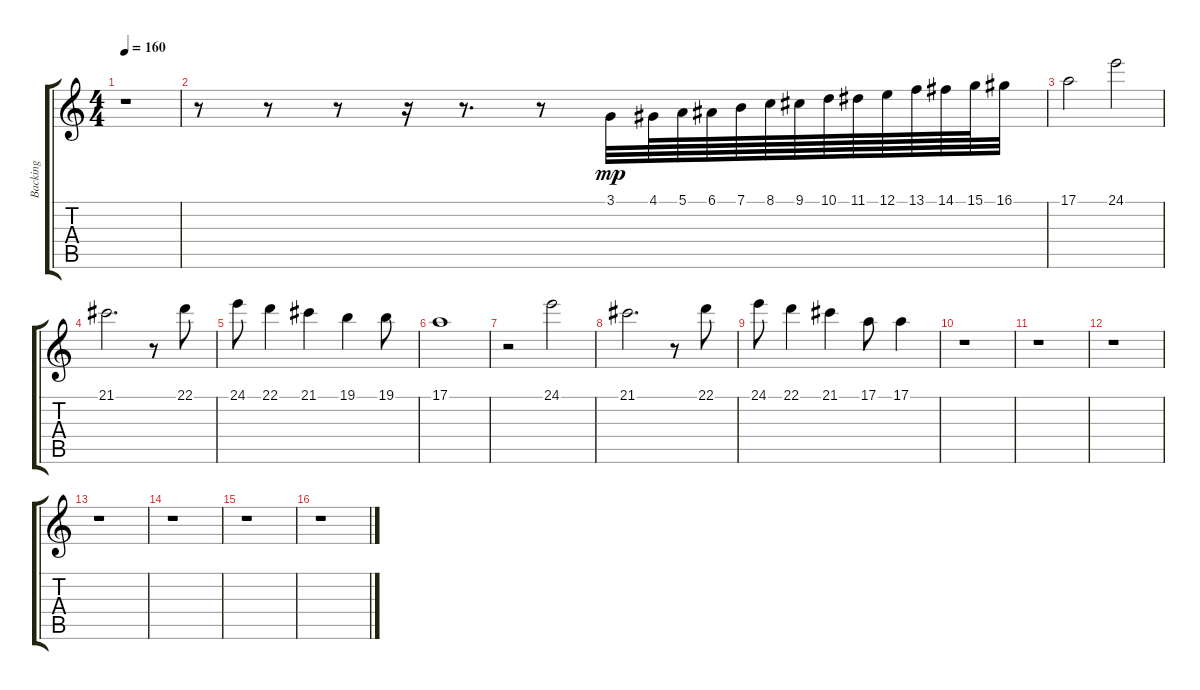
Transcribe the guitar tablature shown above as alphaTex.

\track ("Backing" "Backing") {instrument lead1square}
\staff {score tabs}
\tuning (E4 B3 G3 D3 A2 E2) {hide}
\ts (4 4)
\tempo 160
\clef g2
\ks c
r.1{dy mp} |
r.8 r.8 r.8 r.16 r.8{d} r.8 3.1.32 4.1.64 5.1.64 6.1.64 7.1.64 8.1.64 9.1.64 10.1.64 11.1.64 12.1.64 13.1.64 14.1.64 15.1.64 16.1.32 |
17.1.2 24.1.2 |
21.1.2{d} r.8 22.1.8 |
24.1.8 22.1.4 21.1.4 19.1.4 19.1.8 |
17.1.1 |
r.2 24.1.2 |
21.1.2{d} r.8 22.1.8 |
24.1.8 22.1.4 21.1.4 17.1.8 17.1.4 |
r.1 |
r.1 |
r.1 |
r.1 |
r.1 |
r.1 |
r.1
